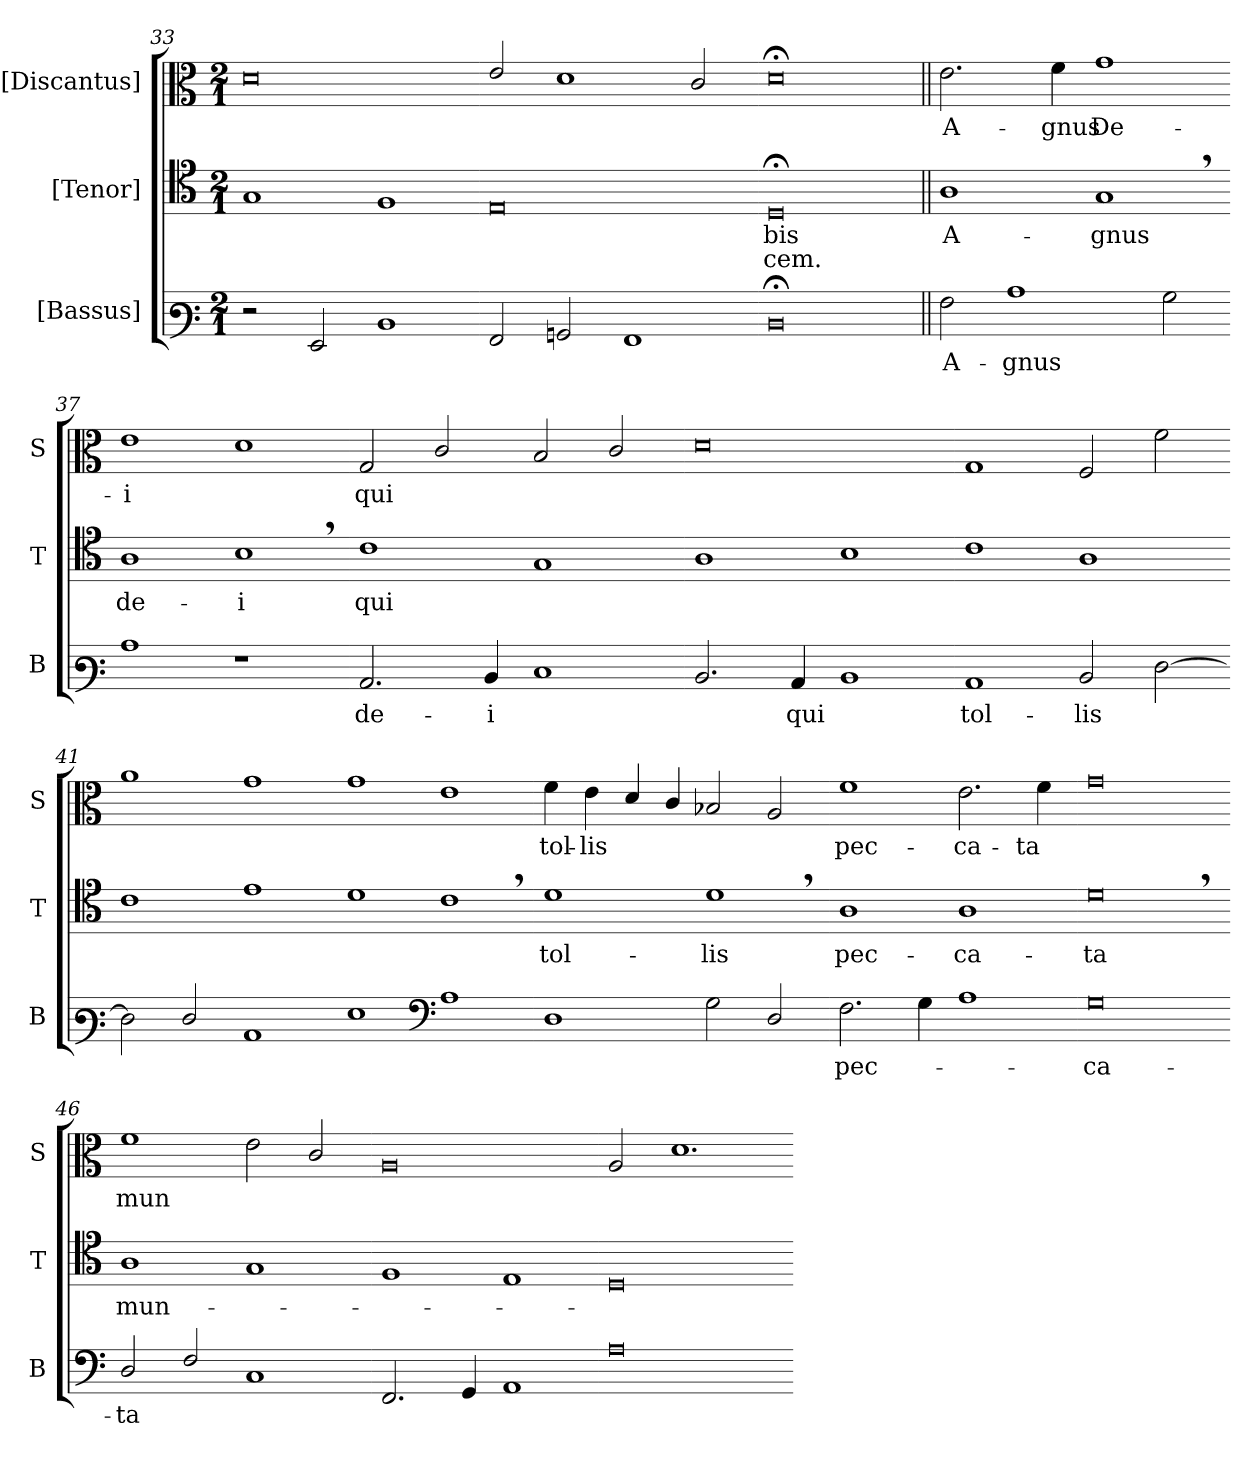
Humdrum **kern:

**kern	**text	**kern	**text	**text	**kern	**text
*part3	*part3	*part2	*part2	*part2	*part1	*part1
*staff3	*staff3	*staff2	*staff2	*staff2	*staff1	*staff1
*I"[Bassus]	*	*I"[Tenor]	*	*	*I"[Discantus]	*
*I'B	*	*I'T	*	*	*I'S	*
*clefF3	*	*clefC4	*	*	*clefC3	*
*k[]	*	*k[]	*	*	*k[]	*
*M2/1	*	*M2/1	*	*	*M2/1	*
=33	=33	=33	=33	=33	=33	=33
2r	.	1G	.	.	0d	.
2GG/	.	.	.	.	.	.
1D	.	1F	.	.	.	.
=34-	=34-	=34-	=34-	=34-	=34-	=34-
2AA/	.	0E	.	.	2e/	.
2BBn/	.	.	.	.	1d	.
1AA	.	.	.	.	.	.
.	.	.	.	.	2c/	.
=35-	=35-	=35-	=35-	=35-	=35-	=35-
0D;<	.	0D;<	-bis	-cem.	0d;<	.
=36||	=36||	=36||	=36||	=36||	=36||	=36||
2A\	A-	1A	A-	.	2.e\	A-
1c	-gnus	.	.	.	.	.
.	.	.	.	.	4f\	-gnus
.	.	1G,	-gnus	.	1g	De-
2B\	.	.	.	.	.	.
=37-	=37-	=37-	=37-	=37-	=37-	=37-
1c	.	1A	de-	.	1e	-i
1r	.	1B,	-i	.	1d	.
=38-	=38-	=38-	=38-	=38-	=38-	=38-
2.C/	de-	1c	qui	.	2G/	qui
.	.	.	.	.	2c/	.
4D/	-i	.	.	.	.	.
1E	.	1G	.	.	2B/	.
.	.	.	.	.	2c/	.
=39-	=39-	=39-	=39-	=39-	=39-	=39-
2.D/	.	1A	.	.	0d	.
4C/	qui	.	.	.	.	.
1D	.	1B	.	.	.	.
=40-	=40-	=40-	=40-	=40-	=40-	=40-
1C	tol-	1c	.	.	1G	.
2D/	-lis	1A	.	.	2F/	.
[2F\	.	.	.	.	2f\	.
=41-	=41-	=41-	=41-	=41-	=41-	=41-
2F\]	.	1c	.	.	1a	.
2F/	.	.	.	.	.	.
1C	.	1e	.	.	1g	.
=42-	=42-	=42-	=42-	=42-	=42-	=42-
1G	.	1d	.	.	1g	.
*clefF4	*	*	*	*	*	*
1A	.	1c,	.	.	1e	.
=43-	=43-	=43-	=43-	=43-	=43-	=43-
1D	.	1d	tol-	.	4f\	tol-
.	.	.	.	.	4e\	-lis
.	.	.	.	.	4d/	.
.	.	.	.	.	4c/	.
2G\	.	1d,	-lis	.	2B-X/	.
2D/	.	.	.	.	2A/	.
=44-	=44-	=44-	=44-	=44-	=44-	=44-
2.F\	pec-	1A	pec-	.	1f	pec-
4G\	.	.	.	.	.	.
1A	.	1A	-ca-	.	2.e\	-ca-
.	.	.	.	.	4f\	-ta
=45-	=45-	=45-	=45-	=45-	=45-	=45-
0G	-ca-	0d,	-ta	.	0g	.
=46-	=46-	=46-	=46-	=46-	=46-	=46-
2D/	-ta	1A	mun-	.	1f	mun
2F/	.	.	.	.	.	.
1C	.	1G	.	.	2e\	.
.	.	.	.	.	2c/	.
=47-	=47-	=47-	=47-	=47-	=47-	=47-
2.FF/	.	1F	.	.	0A	.
4GG/	.	.	.	.	.	.
1AA	.	1E	.	.	.	.
=48-	=48-	=48-	=48-	=48-	=48-	=48-
0A	.	0D	.	.	2A/	.
.	.	.	.	.	1.d	.
=-	=-	=-	=-	=-	=-	=-
*-	*-	*-	*-	*-	*-	*-
